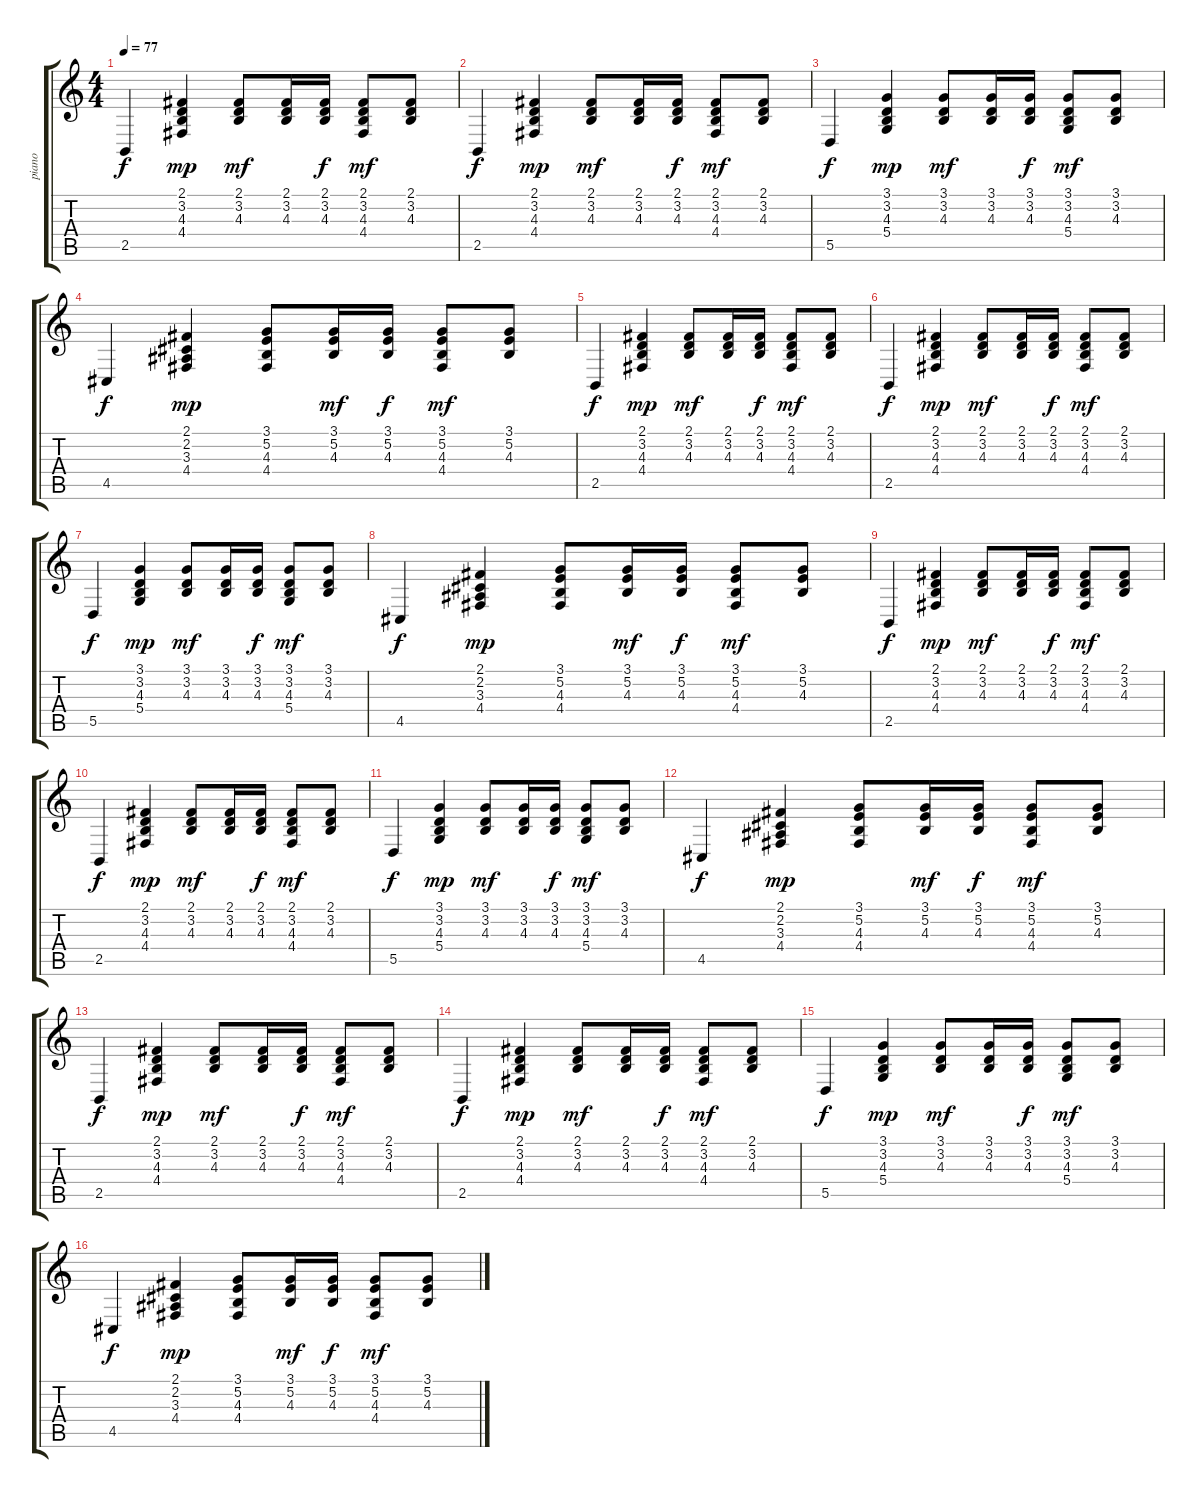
\track ("piano" "piano") {instrument acousticgrandpiano}
\staff {score tabs}
\tuning (E4 B3 G3 D3 A2 E2) {hide}
\ts (4 4)
\tempo 77
\clef g2
\ks c
2.5.4{dy f instrument acousticgrandpiano} (2.1 3.2 4.3 4.4).4{dy mp} (2.1 3.2 4.3).8{dy mf} (2.1 3.2 4.3).16 (2.1 3.2 4.3).16{dy f} (2.1 3.2 4.3 4.4).8{dy mf} (2.1 3.2 4.3).8 |
2.5.4{dy f} (2.1 3.2 4.3 4.4).4{dy mp} (2.1 3.2 4.3).8{dy mf} (2.1 3.2 4.3).16 (2.1 3.2 4.3).16{dy f} (2.1 3.2 4.3 4.4).8{dy mf} (2.1 3.2 4.3).8 |
5.5.4{dy f} (3.1 3.2 4.3 5.4).4{dy mp} (3.1 3.2 4.3).8{dy mf} (3.1 3.2 4.3).16 (3.1 3.2 4.3).16{dy f} (3.1 3.2 4.3 5.4).8{dy mf} (3.1 3.2 4.3).8 |
4.5.4{dy f} (2.1 2.2 3.3 4.4).4{dy mp} (3.1 5.2 4.3 4.4).8 (3.1 5.2 4.3).16{dy mf} (3.1 5.2 4.3).16{dy f} (3.1 5.2 4.3 4.4).8{dy mf} (3.1 5.2 4.3).8 |
2.5.4{dy f} (2.1 3.2 4.3 4.4).4{dy mp} (2.1 3.2 4.3).8{dy mf} (2.1 3.2 4.3).16 (2.1 3.2 4.3).16{dy f} (2.1 3.2 4.3 4.4).8{dy mf} (2.1 3.2 4.3).8 |
2.5.4{dy f} (2.1 3.2 4.3 4.4).4{dy mp} (2.1 3.2 4.3).8{dy mf} (2.1 3.2 4.3).16 (2.1 3.2 4.3).16{dy f} (2.1 3.2 4.3 4.4).8{dy mf} (2.1 3.2 4.3).8 |
5.5.4{dy f} (3.1 3.2 4.3 5.4).4{dy mp} (3.1 3.2 4.3).8{dy mf} (3.1 3.2 4.3).16 (3.1 3.2 4.3).16{dy f} (3.1 3.2 4.3 5.4).8{dy mf} (3.1 3.2 4.3).8 |
4.5.4{dy f} (2.1 2.2 3.3 4.4).4{dy mp} (3.1 5.2 4.3 4.4).8 (3.1 5.2 4.3).16{dy mf} (3.1 5.2 4.3).16{dy f} (3.1 5.2 4.3 4.4).8{dy mf} (3.1 5.2 4.3).8 |
2.5.4{dy f} (2.1 3.2 4.3 4.4).4{dy mp} (2.1 3.2 4.3).8{dy mf} (2.1 3.2 4.3).16 (2.1 3.2 4.3).16{dy f} (2.1 3.2 4.3 4.4).8{dy mf} (2.1 3.2 4.3).8 |
2.5.4{dy f} (2.1 3.2 4.3 4.4).4{dy mp} (2.1 3.2 4.3).8{dy mf} (2.1 3.2 4.3).16 (2.1 3.2 4.3).16{dy f} (2.1 3.2 4.3 4.4).8{dy mf} (2.1 3.2 4.3).8 |
5.5.4{dy f} (3.1 3.2 4.3 5.4).4{dy mp} (3.1 3.2 4.3).8{dy mf} (3.1 3.2 4.3).16 (3.1 3.2 4.3).16{dy f} (3.1 3.2 4.3 5.4).8{dy mf} (3.1 3.2 4.3).8 |
4.5.4{dy f} (2.1 2.2 3.3 4.4).4{dy mp} (3.1 5.2 4.3 4.4).8 (3.1 5.2 4.3).16{dy mf} (3.1 5.2 4.3).16{dy f} (3.1 5.2 4.3 4.4).8{dy mf} (3.1 5.2 4.3).8 |
2.5.4{dy f} (2.1 3.2 4.3 4.4).4{dy mp} (2.1 3.2 4.3).8{dy mf} (2.1 3.2 4.3).16 (2.1 3.2 4.3).16{dy f} (2.1 3.2 4.3 4.4).8{dy mf} (2.1 3.2 4.3).8 |
2.5.4{dy f} (2.1 3.2 4.3 4.4).4{dy mp} (2.1 3.2 4.3).8{dy mf} (2.1 3.2 4.3).16 (2.1 3.2 4.3).16{dy f} (2.1 3.2 4.3 4.4).8{dy mf} (2.1 3.2 4.3).8 |
5.5.4{dy f} (3.1 3.2 4.3 5.4).4{dy mp} (3.1 3.2 4.3).8{dy mf} (3.1 3.2 4.3).16 (3.1 3.2 4.3).16{dy f} (3.1 3.2 4.3 5.4).8{dy mf} (3.1 3.2 4.3).8 |
4.5.4{dy f} (2.1 2.2 3.3 4.4).4{dy mp} (3.1 5.2 4.3 4.4).8 (3.1 5.2 4.3).16{dy mf} (3.1 5.2 4.3).16{dy f} (3.1 5.2 4.3 4.4).8{dy mf} (3.1 5.2 4.3).8
